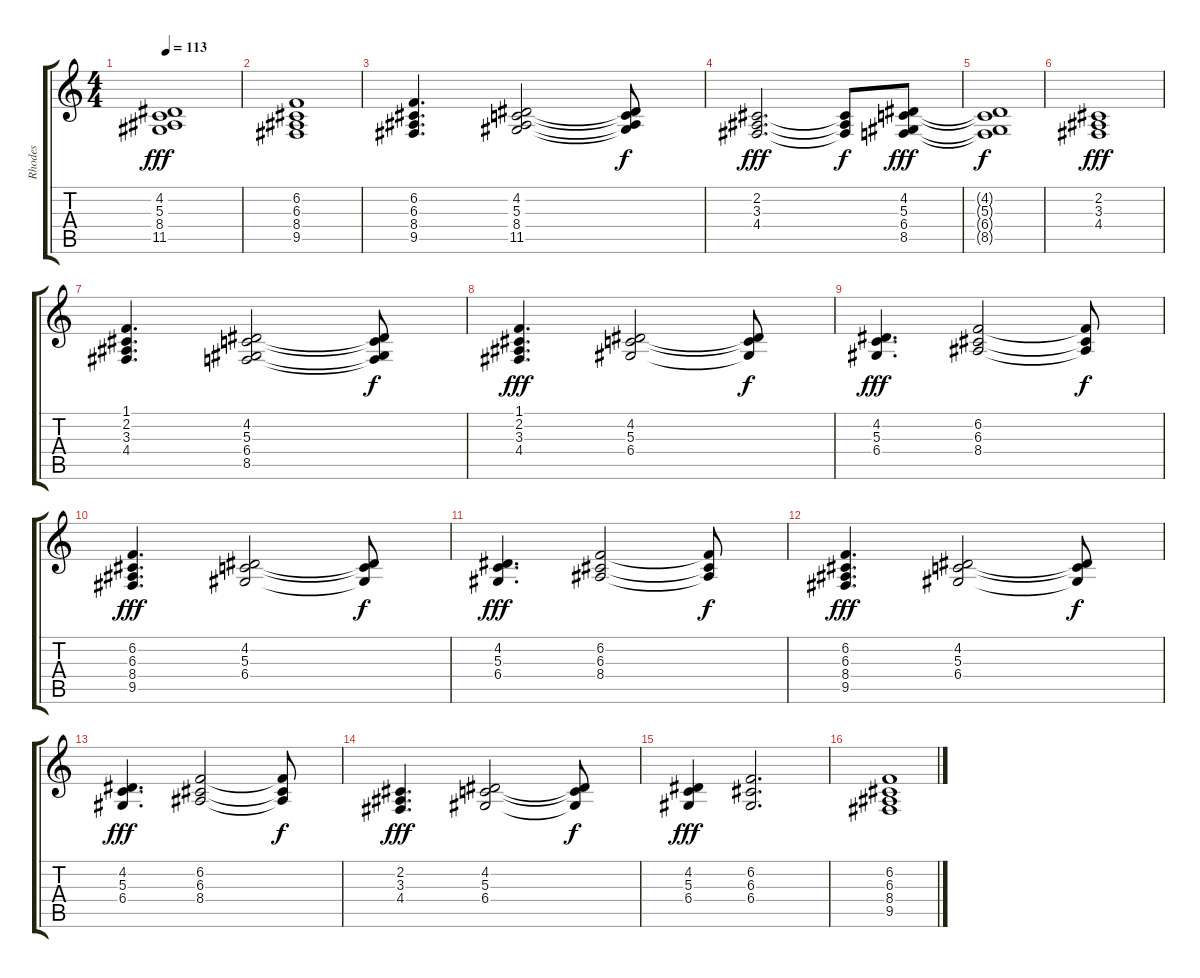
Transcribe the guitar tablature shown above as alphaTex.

\track ("Rhodes" "Rhodes") {instrument electricpiano2}
\staff {score tabs}
\tuning (E4 B3 G3 D3 A2 E2) {hide}
\ts (4 4)
\tempo 113
\clef g2
\ks c
(4.2 5.3 8.4 11.5).1{dy fff} |
(6.2 6.3 8.4 9.5).1 |
(6.2 6.3 8.4 9.5).4{d} (4.2 5.3 8.4 11.5).2 (4.2{t} 5.3{t} 8.4{t} 11.5{t}).8{dy f} |
(2.2 3.3 4.4).2{d dy fff} (2.2{t} 3.3{t} 4.4{t}).8{dy f} (4.2 5.3 6.4 8.5).8{dy fff} |
(4.2{t} 5.3{t} 6.4{t} 8.5{t}).1{dy f} |
(2.2 3.3 4.4).1{dy fff} |
(1.1 2.2 3.3 4.4).4{d} (4.2 5.3 6.4 8.5).2 (4.2{t} 5.3{t} 6.4{t} 8.5{t}).8{dy f} |
(1.1 2.2 3.3 4.4).4{d dy fff} (4.2 5.3 6.4).2 (4.2{t} 5.3{t} 6.4{t}).8{dy f} |
(4.2 5.3 6.4).4{d dy fff} (6.2 6.3 8.4).2 (6.2{t} 6.3{t} 8.4{t}).8{dy f} |
(6.2 6.3 8.4 9.5).4{d dy fff} (4.2 5.3 6.4).2 (4.2{t} 5.3{t} 6.4{t}).8{dy f} |
(4.2 5.3 6.4).4{d dy fff} (6.2 6.3 8.4).2 (6.2{t} 6.3{t} 8.4{t}).8{dy f} |
(6.2 6.3 8.4 9.5).4{d dy fff} (4.2 5.3 6.4).2 (4.2{t} 5.3{t} 6.4{t}).8{dy f} |
(4.2 5.3 6.4).4{d dy fff} (6.2 6.3 8.4).2 (6.2{t} 6.3{t} 8.4{t}).8{dy f} |
(2.2 3.3 4.4).4{d dy fff} (4.2 5.3 6.4).2 (4.2{t} 5.3{t} 6.4{t}).8{dy f} |
(4.2 5.3 6.4).4{dy fff} (6.2 6.3 6.4).2{d} |
(6.2 6.3 8.4 9.5).1
